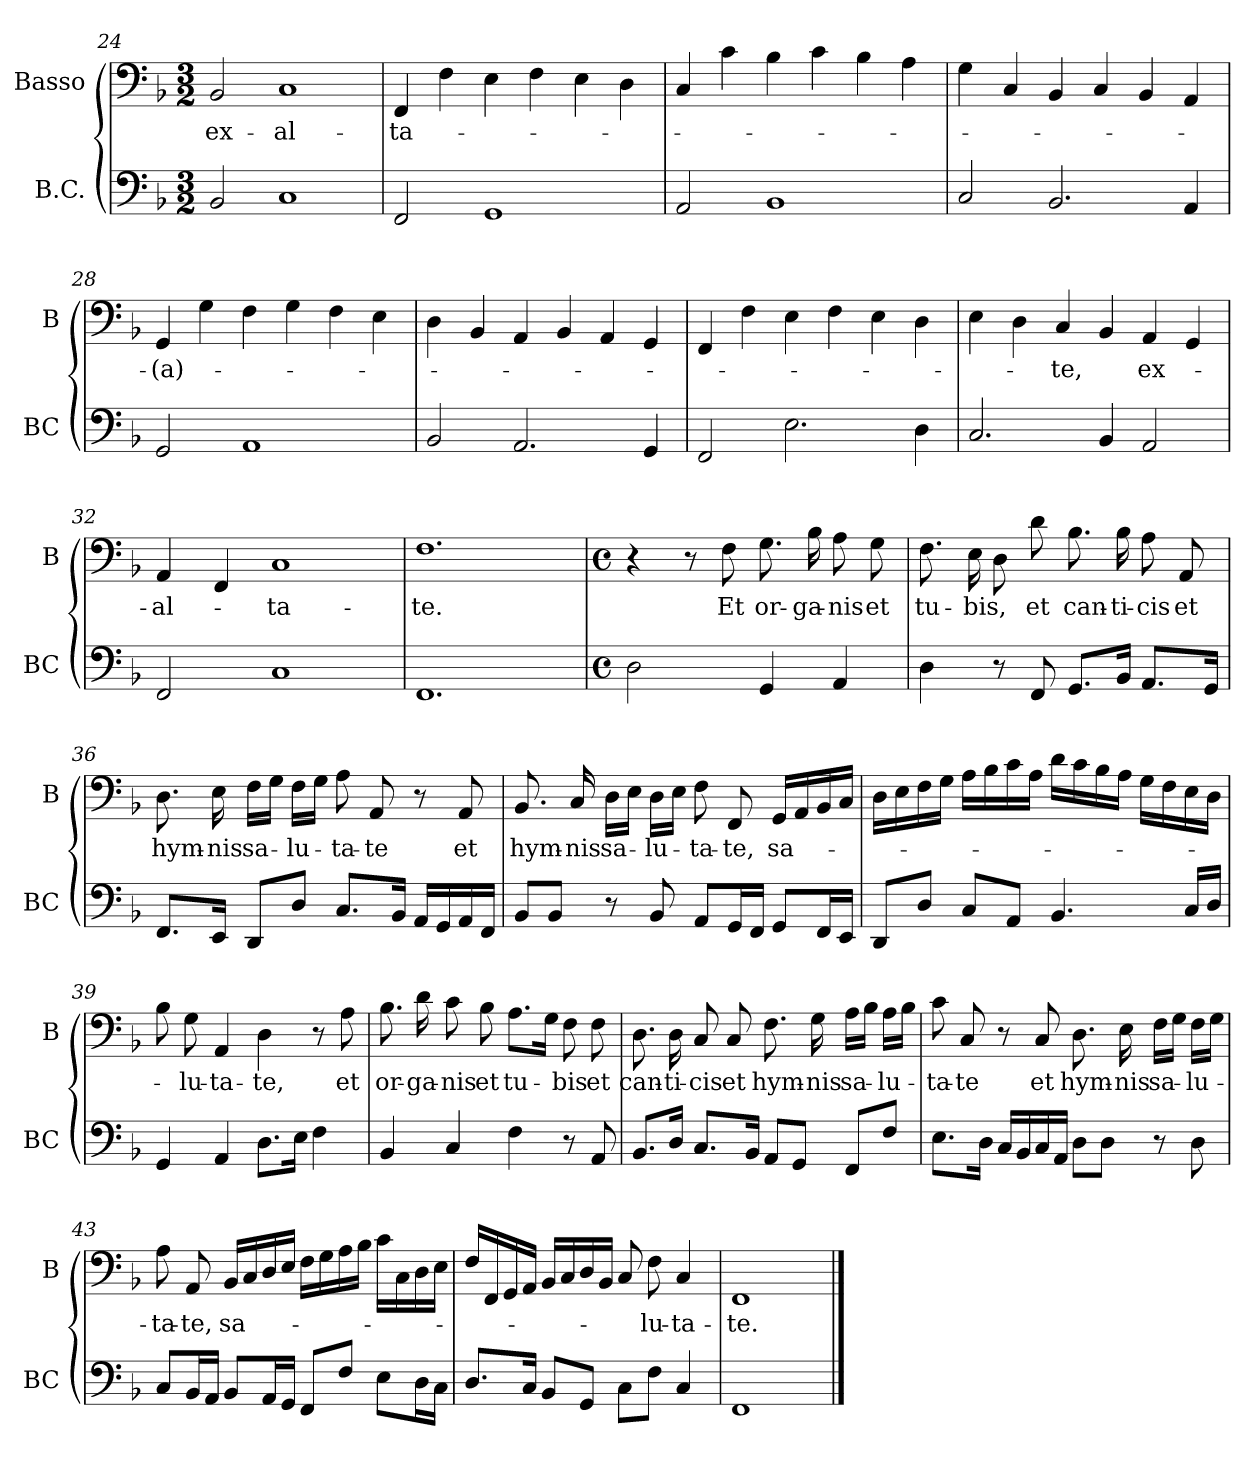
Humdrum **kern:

**kern	**kern	**text
*part2	*part1	*part1
*staff2	*staff1	*staff1
*I"B.C.	*I"Basso	*
*I'BC	*I'B	*
*clefF4	*clefF4	*
*k[b-]	*k[b-]	*
*F:	*F:	*
*M3/2	*M3/2	*
=24	=24	=24
!	!	!LO:LY:b
2BB-/	2BB-/	ex-
!	!	!LO:LY:b
1C	1C	-al-
=25	=25	=25
!	!	!LO:LY:b
2FF/	4FF/	-ta-
.	4F\	.
1GG	4E\	.
.	4F\	.
.	4E\	.
.	4D\	.
=26	=26	=26
2AA/	4C/	.
.	4c\	.
1BB-	4B-\	.
.	4c\	.
.	4B-\	.
.	4A\	.
=27	=27	=27
2C/	4G\	.
.	4C/	.
2.BB-/	4BB-/	.
.	4C/	.
.	4BB-/	.
4AA/	4AA/	.
!!LO:LB:g=z
=28	=28	=28
!	!	!LO:LY:b
2GG/	4GG/	-(a)-
.	4G\	.
1AA	4F\	.
.	4G\	.
.	4F\	.
.	4E\	.
=29	=29	=29
2BB-/	4D\	.
.	4BB-/	.
2.AA/	4AA/	.
.	4BB-/	.
.	4AA/	.
4GG/	4GG/	.
=30	=30	=30
2FF/	4FF/	.
.	4F\	.
2.E\	4E\	.
.	4F\	.
.	4E\	.
4D\	4D\	.
=31	=31	=31
2.C/	4E\	.
.	4D\	.
!	!	!LO:LY:b
.	4C/	-te,
4BB-/	4BB-/	.
!	!	!LO:LY:b
2AA/	4AA/	ex-
.	4GG/	.
=32	=32	=32
!	!	!LO:LY:b
2FF/	4AA/	-al-
.	4FF/	.
!	!	!LO:LY:b
1C	1C	-ta-
=33	=33	=33
!	!	!LO:LY:b
1.FF	1.F	-te.
!!LO:LB:g=z
=34	=34	=34
*M4/4	*M4/4	*
*met(c)	*met(c)	*
2D\	4r	.
.	8r	.
!	!	!LO:LY:b
.	8F\	Et
!	!	!LO:LY:b
4GG/	8.G\	or-
!	!	!LO:LY:b
.	16B-\	-ga-
!	!	!LO:LY:b
4AA/	8A\	-nis
!	!	!LO:LY:b
.	8G\	et
=35	=35	=35
!	!	!LO:LY:b
4D\	8.F\	tu-
!	!	!LO:LY:b
.	16E\	-bis,
8r	8D\	.
!	!	!LO:LY:b
8FF/	8d\	et
!	!	!LO:LY:b
8.GG/L	8.B-\	can-
!	!	!LO:LY:b
16BB-/Jk	16B-\	-ti-
!	!	!LO:LY:b
8.AA/L	8A\	-cis
!	!	!LO:LY:b
.	8AA/	et
16GG/Jk	.	.
=36	=36	=36
!	!	!LO:LY:b
8.FF/L	8.D\	hym-
!	!	!LO:LY:b
16EE/Jk	16E\	-nis
!	!	!LO:LY:b
8DD/L	16F\LL	sa-
.	16G\JJ	.
!	!	!LO:LY:b
8D/J	16F\LL	-lu-
.	16G\JJ	.
!	!	!LO:LY:b
8.C/L	8A\	-ta-
!	!	!LO:LY:b
.	8AA/	-te
16BB-/Jk	.	.
16AA/LL	8r	.
16GG/	.	.
!	!	!LO:LY:b
16AA/	8AA/	et
16FF/JJ	.	.
!!LO:LB:g=z
=37	=37	=37
!	!	!LO:LY:b
8BB-/L	8.BB-/	hym-
8BB-/J	.	.
!	!	!LO:LY:b
.	16C/	-nis
!	!	!LO:LY:b
8r	16D\LL	sa-
.	16E\JJ	.
!	!	!LO:LY:b
8BB-/	16D\LL	-lu-
.	16E\JJ	.
!	!	!LO:LY:b
8AA/L	8F\	-ta-
!	!	!LO:LY:b
16GG/L	8FF/	-te,
16FF/JJ	.	.
!	!	!LO:LY:b
8GG/L	16GG/LL	sa-
.	16AA/	.
16FF/L	16BB-/	.
16EE/JJ	16C/JJ	.
=38	=38	=38
8DD/L	16D\LL	.
.	16E\	.
8D/J	16F\	.
.	16G\JJ	.
8C/L	16A\LL	.
.	16B-\	.
8AA/J	16c\	.
.	16A\JJ	.
4.BB-/	16d\LL	.
.	16c\	.
.	16B-\	.
.	16A\JJ	.
.	16G\LL	.
.	16F\	.
16C/LL	16E\	.
16D/JJ	16D\JJ	.
=39	=39	=39
4GG/	8B-\	.
!	!	!LO:LY:b
.	8G\	-lu-
!	!	!LO:LY:b
4AA/	4AA/	-ta-
!	!	!LO:LY:b
8.D\L	4D\	-te,
16E\Jk	.	.
4F\	8r	.
!	!	!LO:LY:b
.	8A\	et
!!LO:LB:g=z
=40	=40	=40
!	!	!LO:LY:b
4BB-/	8.B-\	or-
!	!	!LO:LY:b
.	16d\	-ga-
!	!	!LO:LY:b
4C/	8c\	-nis
!	!	!LO:LY:b
.	8B-\	et
!	!	!LO:LY:b
4F\	8.A\L	tu-
.	16G\Jk	.
!	!	!LO:LY:b
8r	8F\	-bis
!	!	!LO:LY:b
8AA/	8F\	et
=41	=41	=41
!	!	!LO:LY:b
8.BB-/L	8.D\	can-
!	!	!LO:LY:b
16D/Jk	16D\	-ti-
!	!	!LO:LY:b
8.C/L	8C/	-cis
!	!	!LO:LY:b
.	8C/	et
16BB-/Jk	.	.
!	!	!LO:LY:b
8AA/L	8.F\	hym-
8GG/J	.	.
!	!	!LO:LY:b
.	16G\	-nis
!	!	!LO:LY:b
8FF/L	16A\LL	sa-
.	16B-\JJ	.
!	!	!LO:LY:b
8F/J	16A\LL	-lu-
.	16B-\JJ	.
=42	=42	=42
!	!	!LO:LY:b
8.E\L	8c\	-ta-
!	!	!LO:LY:b
.	8C/	-te
16D\Jk	.	.
16C/LL	8r	.
16BB-/	.	.
!	!	!LO:LY:b
16C/	8C/	et
16AA/JJ	.	.
!	!	!LO:LY:b
8D\L	8.D\	hym-
8D\J	.	.
!	!	!LO:LY:b
.	16E\	-nis
!	!	!LO:LY:b
8r	16F\LL	sa-
.	16G\JJ	.
!	!	!LO:LY:b
8D\	16F\LL	-lu-
.	16G\JJ	.
!!LO:LB:g=z
=43	=43	=43
!	!	!LO:LY:b
8C/L	8A\	-ta-
!	!	!LO:LY:b
16BB-/L	8AA/	-te,
16AA/JJ	.	.
!	!	!LO:LY:b
8BB-/L	16BB-/LL	sa-
.	16C/	.
16AA/L	16D/	.
16GG/JJ	16E/JJ	.
8FF/L	16F\LL	.
.	16G\	.
8F/J	16A\	.
.	16B-\JJ	.
8E\L	16c\LL	.
.	16C\	.
16D\L	16D\	.
16C\JJ	16E\JJ	.
=44	=44	=44
8.D/L	16F/LL	.
.	16FF/	.
.	16GG/	.
16C/Jk	16AA/JJ	.
8BB-/L	16BB-/LL	.
.	16C/	.
8GG/J	16D/	.
.	16BB-/JJ	.
8C\L	8C/	.
!	!	!LO:LY:b
8F\J	8F\	-lu-
!	!	!LO:LY:b
4C/	4C/	-ta-
=45	=45	=45
!	!	!LO:LY:b
1FF	1FF	-te.
==	==	==
*-	*-	*-
